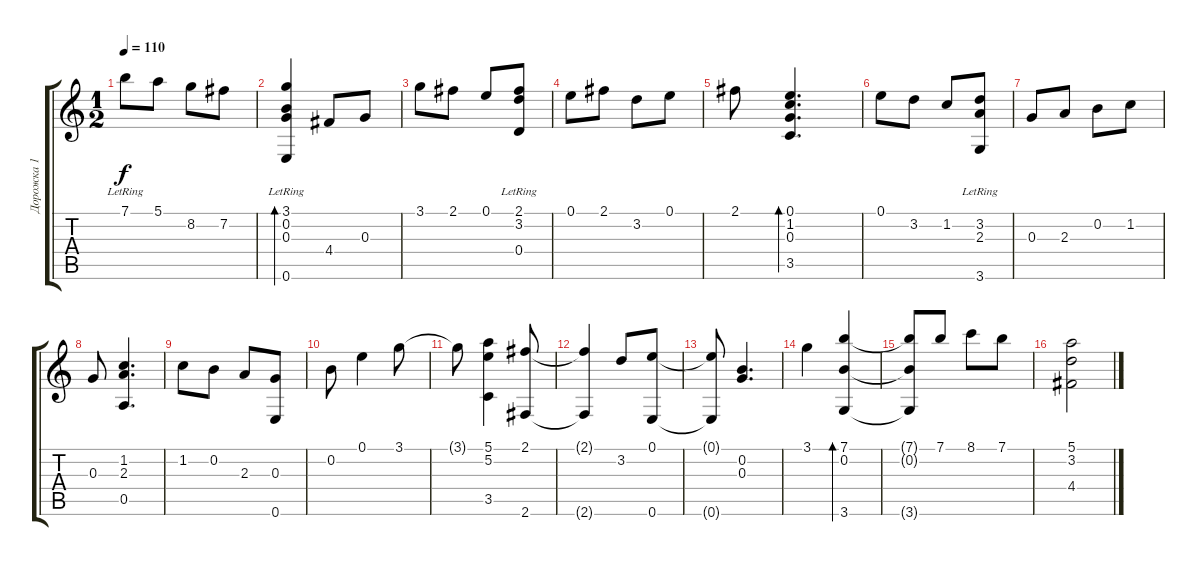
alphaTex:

\track ("Дорожка 1" "Дорожка 1") {instrument acousticguitarsteel}
\staff {score tabs}
\tuning (E4 B3 G3 D3 A2 E2) {hide}
\ts (1 2)
\tempo 110
\clef g2
\ks c
7.1{lr}.8{dy f} 5.1.8 8.2.8 7.2.8 |
(3.1{lr} 0.2{lr} 0.3{lr} 0.6{lr}).4{bd 480} 4.4.8 0.3.8 |
3.1.8 2.1.8 0.1.8 (2.1{lr} 3.2{lr} 0.4{lr}).8 |
0.1.8 2.1.8 3.2.8 0.1.8 |
2.1.8 (0.1 1.2 0.3 3.5).4{d bd 240} |
0.1.8 3.2.8 1.2.8 (3.2{lr} 2.3{lr} 3.6{lr}).8 |
0.3.8 2.3.8 0.2.8 1.2.8 |
0.3.8 (1.2 2.3 0.5).4{d} |
1.2.8 0.2.8 2.3.8 (0.3 0.6).8 |
0.2.8 0.1.4 3.1.8 |
3.1{t}.8 (5.1 5.2 3.5).4 (2.1 2.6).8 |
(2.1{t} 2.6{t}).4 3.2.8 (0.1 0.6).8 |
(0.1{t} 0.6{t}).8 (0.2 0.3).4{d} |
3.1.4 (7.1 0.2 3.6).4{bd 240} |
(7.1{t} 0.2{t} 3.6{t}).8 7.1.8 8.1.8 7.1.8 |
(5.1 3.2 4.4).2
